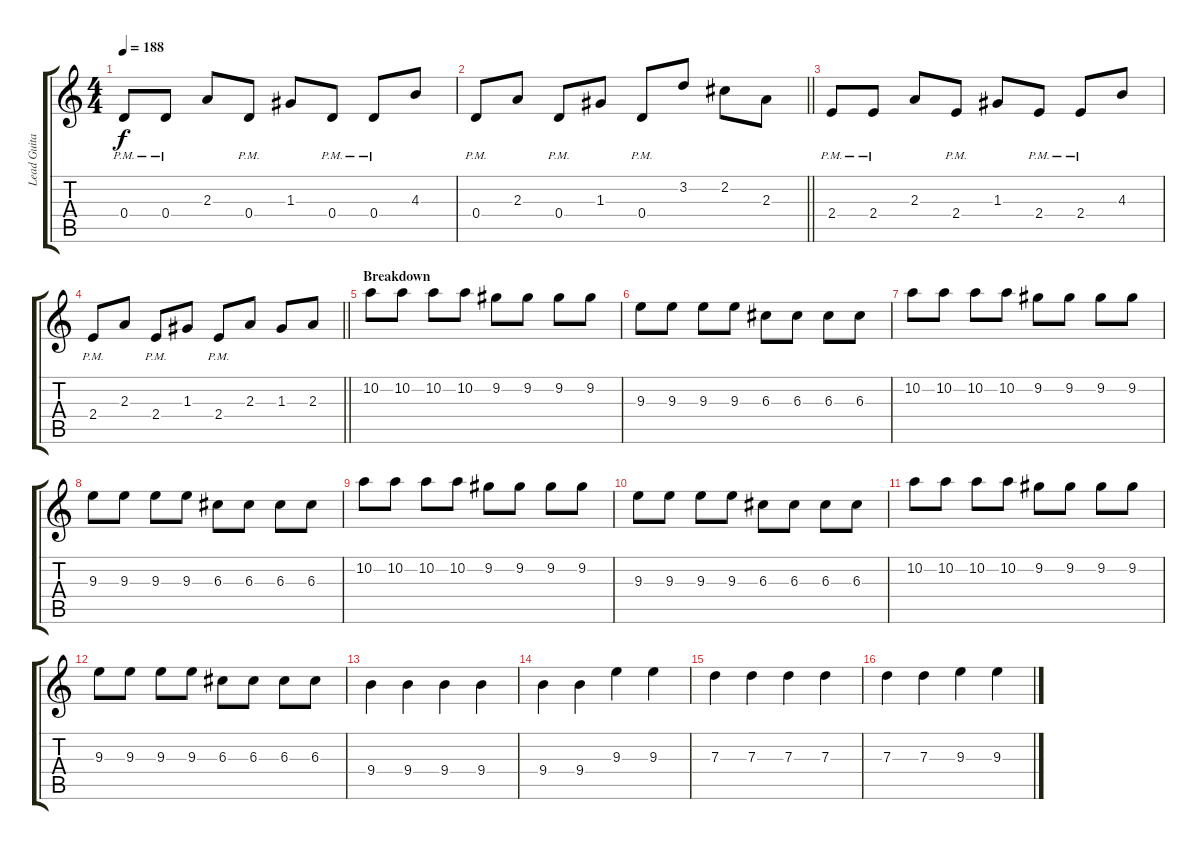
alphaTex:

\track ("Lead Guitar" "Lead Guita") {instrument distortionguitar}
\staff {score tabs}
\tuning (E4 B3 G3 D3 A2 E2) {hide}
\ts (4 4)
\tempo 188
\clef g2
\ks c
0.4{pm}.8{dy f} 0.4{pm}.8 2.3.8 0.4{pm}.8 1.3.8 0.4{pm}.8 0.4{pm}.8 4.3.8 |
\barLineRight lightlight
0.4{pm}.8 2.3.8 0.4{pm}.8 1.3.8 0.4{pm}.8 3.2.8 2.2.8 2.3.8 |
2.4{pm}.8 2.4{pm}.8 2.3.8 2.4{pm}.8 1.3.8 2.4{pm}.8 2.4{pm}.8 4.3.8 |
\barLineRight lightlight
2.4{pm}.8 2.3.8 2.4{pm}.8 1.3.8 2.4{pm}.8 2.3.8 1.3.8 2.3.8 |
\section ("" "Breakdown")
10.2.8 10.2.8 10.2.8 10.2.8 9.2.8 9.2.8 9.2.8 9.2.8 |
9.3.8 9.3.8 9.3.8 9.3.8 6.3.8 6.3.8 6.3.8 6.3.8 |
10.2.8 10.2.8 10.2.8 10.2.8 9.2.8 9.2.8 9.2.8 9.2.8 |
9.3.8 9.3.8 9.3.8 9.3.8 6.3.8 6.3.8 6.3.8 6.3.8 |
10.2.8 10.2.8 10.2.8 10.2.8 9.2.8 9.2.8 9.2.8 9.2.8 |
9.3.8 9.3.8 9.3.8 9.3.8 6.3.8 6.3.8 6.3.8 6.3.8 |
10.2.8 10.2.8 10.2.8 10.2.8 9.2.8 9.2.8 9.2.8 9.2.8 |
9.3.8 9.3.8 9.3.8 9.3.8 6.3.8 6.3.8 6.3.8 6.3.8 |
9.4.4 9.4.4 9.4.4 9.4.4 |
9.4.4 9.4.4 9.3.4 9.3.4 |
7.3.4 7.3.4 7.3.4 7.3.4 |
7.3.4 7.3.4 9.3.4 9.3.4
